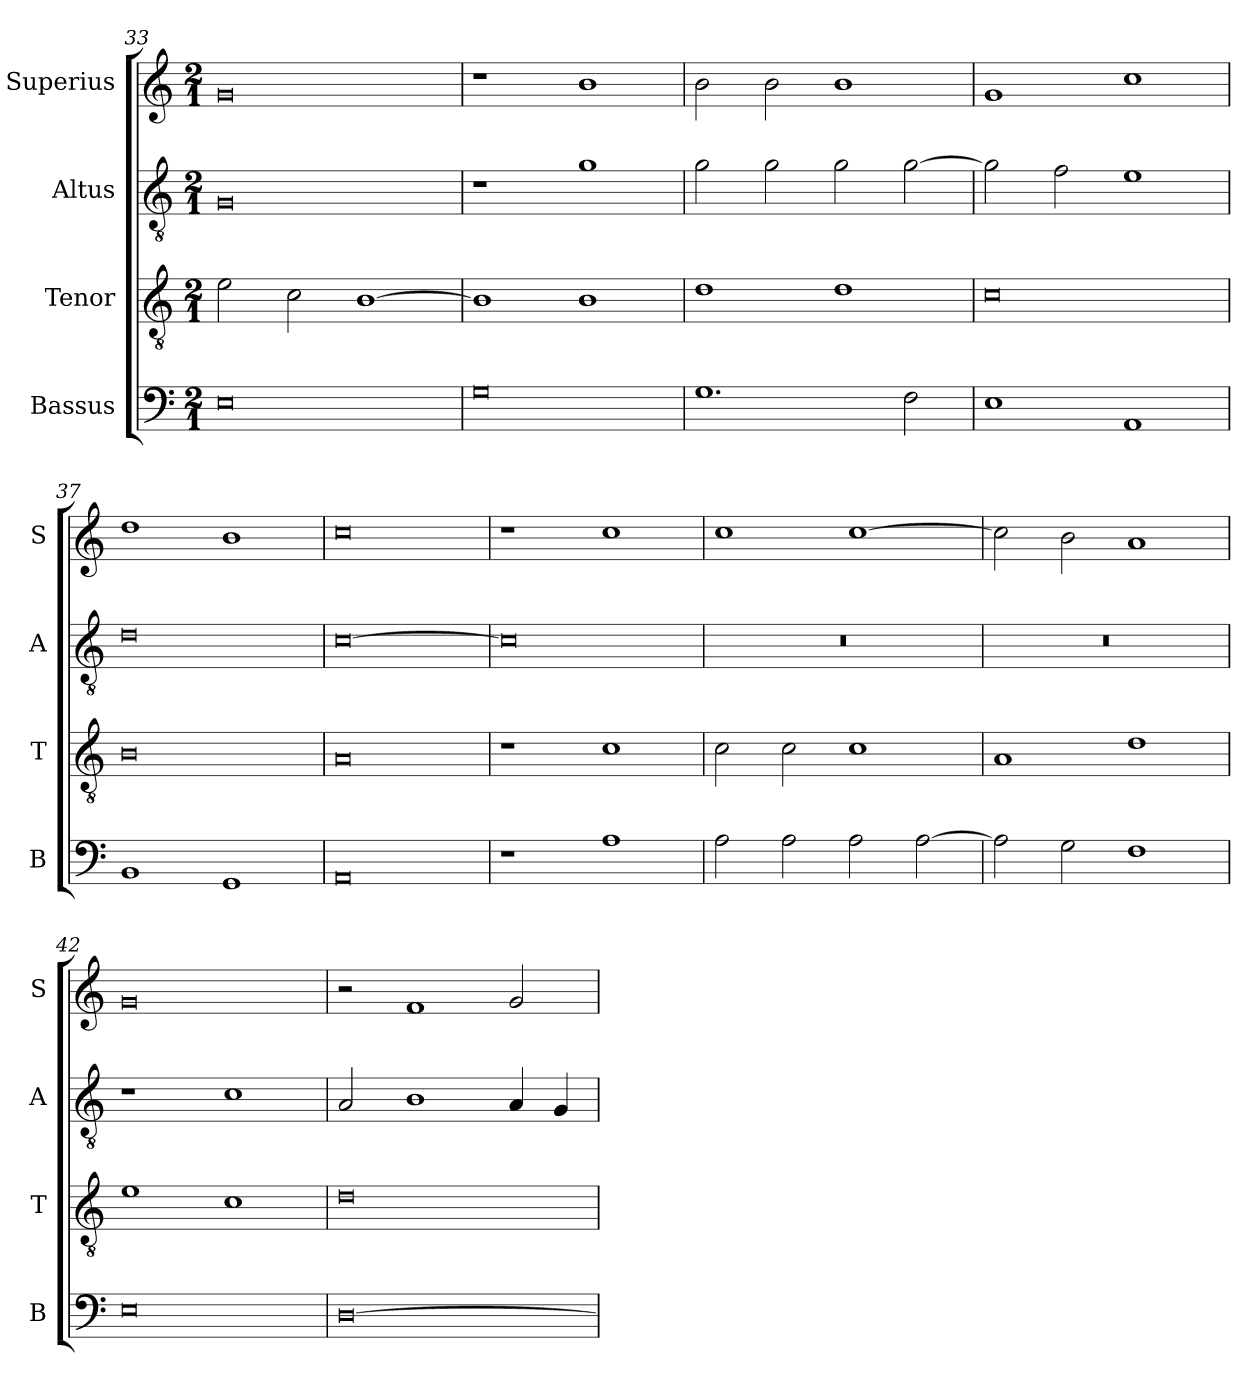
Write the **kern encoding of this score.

**kern	**kern	**kern	**kern
*part4	*part3	*part2	*part1
*staff4	*staff3	*staff2	*staff1
*I"Bassus	*I"Tenor	*I"Altus	*I"Superius
*I'B	*I'T	*I'A	*I'S
*clefF4	*clefGv2	*clefGv2	*clefG2
*k[]	*k[]	*k[]	*k[]
*C:	*C:	*C:	*C:
*M2/1	*M2/1	*M2/1	*M2/1
=33	=33	=33	=33
0E	2e	0G	0g
.	2c	.	.
.	[1B	.	.
=34	=34	=34	=34
0G	1B]	1r	1r
.	1B	1g	1b
=35	=35	=35	=35
1.G	1d	2g	2b
.	.	2g	2b
.	1d	2g	1b
2F	.	[2g	.
=36	=36	=36	=36
1E	0c	2g]	1g
.	.	2f	.
1AA	.	1e	1cc
=37	=37	=37	=37
1BB	0B	0d	1dd
1GG	.	.	1b
=38	=38	=38	=38
0AA	0A	[0c	0cc
=39	=39	=39	=39
1r	1r	0c]	1r
1A	1c	.	1cc
=40	=40	=40	=40
2A	2c	0r	1cc
2A	2c	.	.
2A	1c	.	[1cc
[2A	.	.	.
=41	=41	=41	=41
2A]	1A	0r	2cc]
2G	.	.	2b
1F	1d	.	1a
=42	=42	=42	=42
0E	1e	1r	0g
.	1c	1c	.
=43	=43	=43	=43
[0D	0d	2A	2r
.	.	1B	1f
.	.	4A	2g
.	.	4G	.
=	=	=	=
*-	*-	*-	*-
